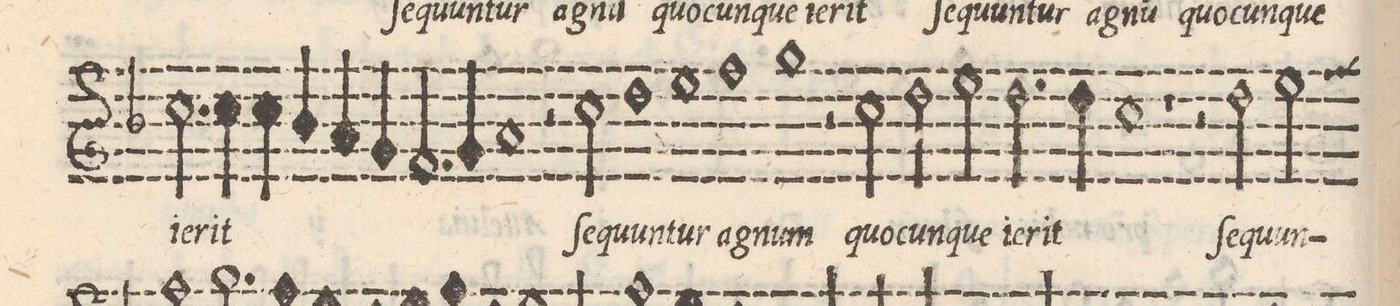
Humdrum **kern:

**kern	**text
*I"CANTVS	*
*clefG2	*
*k[b-]	*
*met(C)	*
*M2/1	*
2.cc\	i-
4cc\	-e-
4cc\	-rit
4b-/	.
4a/	.
4g/	.
=40-	=40-
2.f/	.
4g/	.
1a	.
=41-	=41-
2r	.
2cc\	ſe-
1dd	-quun-
=42-	=42-
1ee	-tur
1ff	a-
=43-	=43-
1gg	-gnum
2r	.
2cc\	quo-
=44-	=44-
2dd\	-cun-
2ee\	-que
2.dd\	i-
4dd\	-e-
=45-	=45-
1cc	-rit
1r	.
=46-	=46-
2r	.
2dd\	ſe-
2ee\	-quun-
*custos:ff	*
*-	*-
